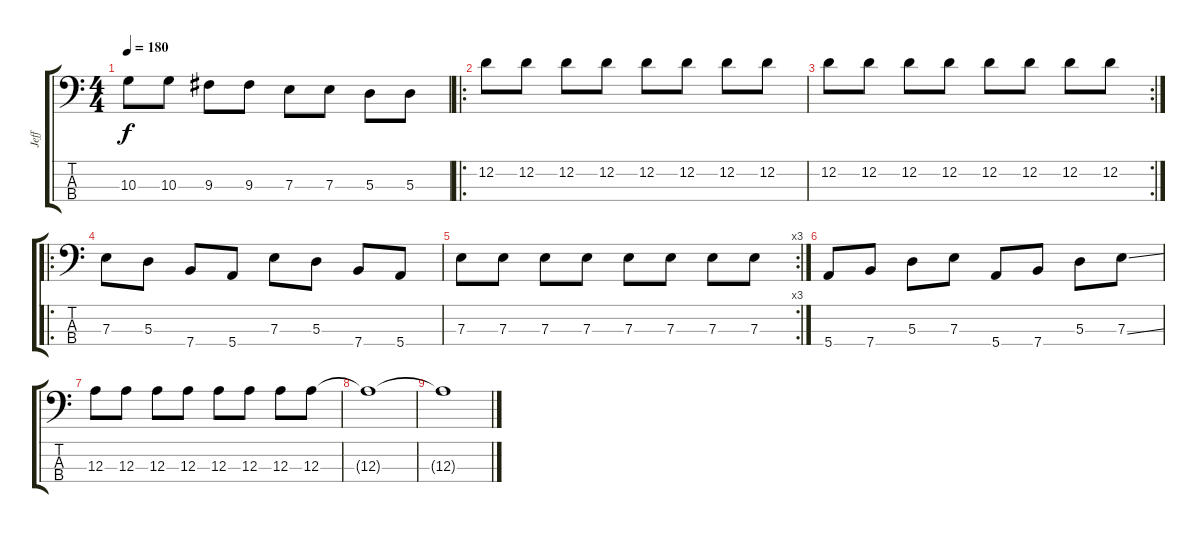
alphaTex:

\track ("Jeff" "Jeff") {instrument electricbassfinger}
\staff {score tabs}
\tuning (G2 D2 A1 E1) {hide}
\ts (4 4)
\tempo 180
\clef f4
\ks c
10.3.8{dy f} 10.3.8 9.3.8 9.3.8 7.3.8 7.3.8 5.3.8 5.3.8 |
\ro
12.2.8 12.2.8 12.2.8 12.2.8 12.2.8 12.2.8 12.2.8 12.2.8 |
\rc 2
12.2.8 12.2.8 12.2.8 12.2.8 12.2.8 12.2.8 12.2.8 12.2.8 |
\ro
7.3.8 5.3.8 7.4.8 5.4.8 7.3.8 5.3.8 7.4.8 5.4.8 |
\rc 3
7.3.8 7.3.8 7.3.8 7.3.8 7.3.8 7.3.8 7.3.8 7.3.8 |
5.4.8 7.4.8 5.3.8 7.3.8 5.4.8 7.4.8 5.3.8 7.3{ss}.8 |
12.3.8 12.3.8 12.3.8 12.3.8 12.3.8 12.3.8 12.3.8 12.3.8 |
12.3{t}.1 |
12.3{t}.1
